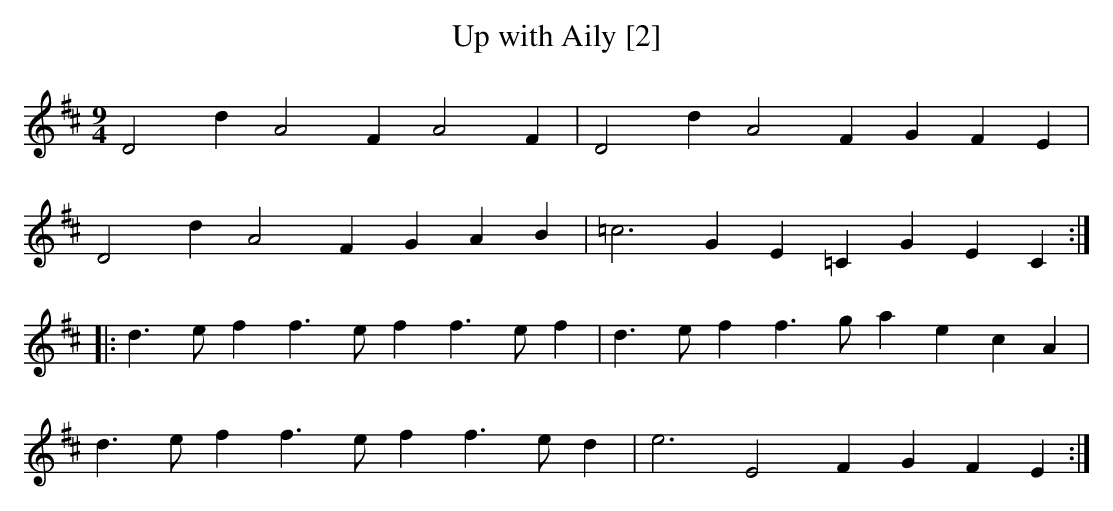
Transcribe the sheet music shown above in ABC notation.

X:1
T:Up with Aily [2]
M:9/4
L:1/8
K:D
D4d2 A4F2 A4F2|D4d2 A4F2 G2F2E2|
D4d2 A4F2 G2A2B2|=c6 G2E2=C2 G2E2C2:|
|:d3ef2 f3ef2 f3ef2|d3ef2 f3ga2 e2c2A2|
d3ef2 f3ef2 f3ed2|e6 E4F2 G2F2E2:|
